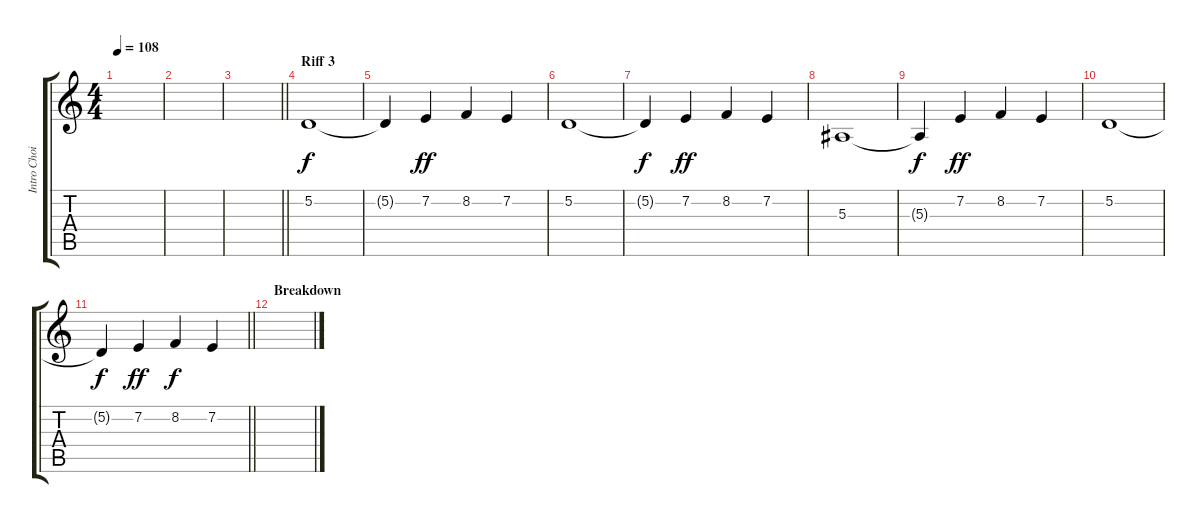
\track ("Intro Choir" "Intro Choi") {instrument choiraahs}
\staff {score tabs}
\tuning (D4 A3 F3 C3 G2 D2) {hide}
\ts (4 4)
\tempo 108
\clef g2
\ks c
|
|
\barLineRight lightlight
|
\section ("" "Riff 3")
5.2.1{instrument choiraahs} |
5.2{t}.4{dy f} 7.2.4{dy ff} 8.2.4 7.2.4 |
5.2.1 |
5.2{t}.4{dy f} 7.2.4{dy ff} 8.2.4 7.2.4 |
5.3.1 |
5.3{t}.4{dy f} 7.2.4{dy ff} 8.2.4 7.2.4 |
5.2.1 |
\barLineRight lightlight
5.2{t}.4{dy f} 7.2.4{dy ff} 8.2.4{dy f} 7.2.4 |
\section ("" "Breakdown")
